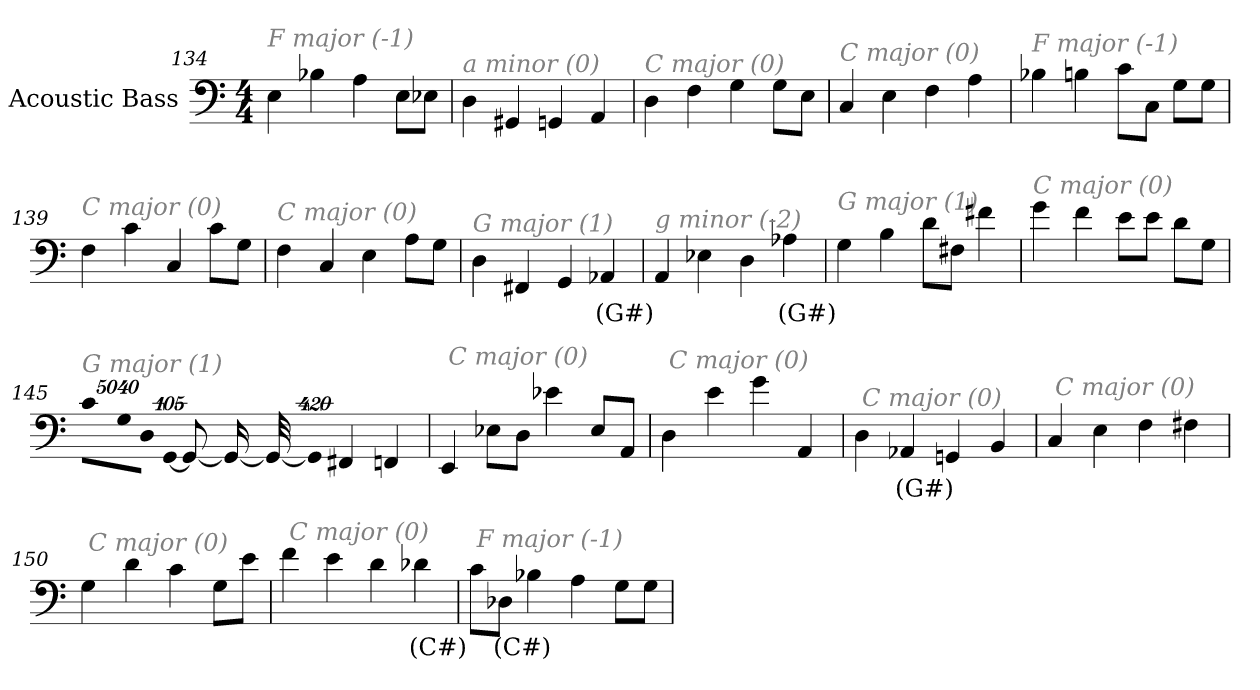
**kern	**text
*part1	*part1
*staff1	*staff1
*I"Acoustic Bass	*
*clefF4	*
*ITrd7c12	*
*k[]	*
*C:	*
*M4/4	*
=134	=134
!LO:TX:i:color=#808080:t=F major (-1)	!
4EE	.
4BB-X	.
4AA	.
8EEL	.
8EE-XJ	.
=135	=135
!LO:TX:i:color=#808080:t=a minor (0)	!
4DD	.
4GGG#X	.
4GGGn	.
4AAA	.
=136	=136
!LO:TX:i:color=#808080:t=C major (0)	!
4DD	.
4FF	.
4GG	.
8GGL	.
8EEJ	.
=137	=137
!LO:TX:i:color=#808080:t=C major (0)	!
4CC	.
4EE	.
4FF	.
4AA	.
=138	=138
!LO:TX:i:color=#808080:t=F major (-1)	!
4BB-X	.
4BBn	.
8CL	.
8CCJ	.
8GGL	.
8GGJ	.
=139	=139
!LO:TX:i:color=#808080:t=C major (0)	!
4FF	.
4C	.
4CC	.
8CL	.
8GGJ	.
=140	=140
!LO:TX:i:color=#808080:t=C major (0)	!
4FF	.
4CC	.
4EE	.
8AAL	.
8GGJ	.
=141	=141
!LO:TX:i:color=#808080:t=G major (1)	!
4DD	.
4FFF#X	.
4GGG	.
4AAA-Xi	(G#)
=142	=142
!LO:TX:i:color=#808080:t=g minor (-2)	!
4AAA	.
4EE-X	.
4DD	.
4AA-Xi	(G#)
=143	=143
!LO:TX:i:color=#808080:t=G major (1)	!
4GG	.
4BB	.
8DL	.
8FF#XJ	.
4F#X	.
=144	=144
!LO:TX:i:color=#808080:t=C major (0)	!
4G	.
4F	.
8EL	.
8EJ	.
8DL	.
8GGJ	.
=145	=145
!LO:TX:i:color=#808080:t=G major (1)	!
!LO:N:vis=8	!
40320%3347CL	.
!LO:N:vis=8	!
40320%3347GG	.
!LO:N:vis=8	!
40320%3347DDJ	.
!LO:N:vis=1024	!
[13440%13GGG	.
8GGG_	.
16GGG_	.
32GGG_	.
!LO:N:vis=1024%31	!
13440%407GGG]	.
4FFF#X	.
4FFFn	.
=146	=146
!LO:TX:i:color=#808080:t=C major (0)	!
4EEE	.
8EE-XL	.
8DDJ	.
4E-X	.
8EE-L	.
8AAAJ	.
=147	=147
!LO:TX:i:color=#808080:t=C major (0)	!
4DD	.
4E	.
4G	.
4AAA	.
=148	=148
!LO:TX:i:color=#808080:t=C major (0)	!
4DD	.
4AAA-Xi	(G#)
4GGGn	.
4BBB	.
=149	=149
!LO:TX:i:color=#808080:t=C major (0)	!
4CC	.
4EE	.
4FF	.
4FF#X	.
=150	=150
!LO:TX:i:color=#808080:t=C major (0)	!
4GG	.
4D	.
4C	.
8GGL	.
8EJ	.
=151	=151
!LO:TX:i:color=#808080:t=C major (0)	!
4F	.
4E	.
4D	.
4D-Xi	(C#)
=152	=152
!LO:TX:i:color=#808080:t=F major (-1)	!
8CL	.
8DD-XiJ	(C#)
4BB-X	.
4AA	.
8GGL	.
8GGJ	.
=	=
*-	*-
